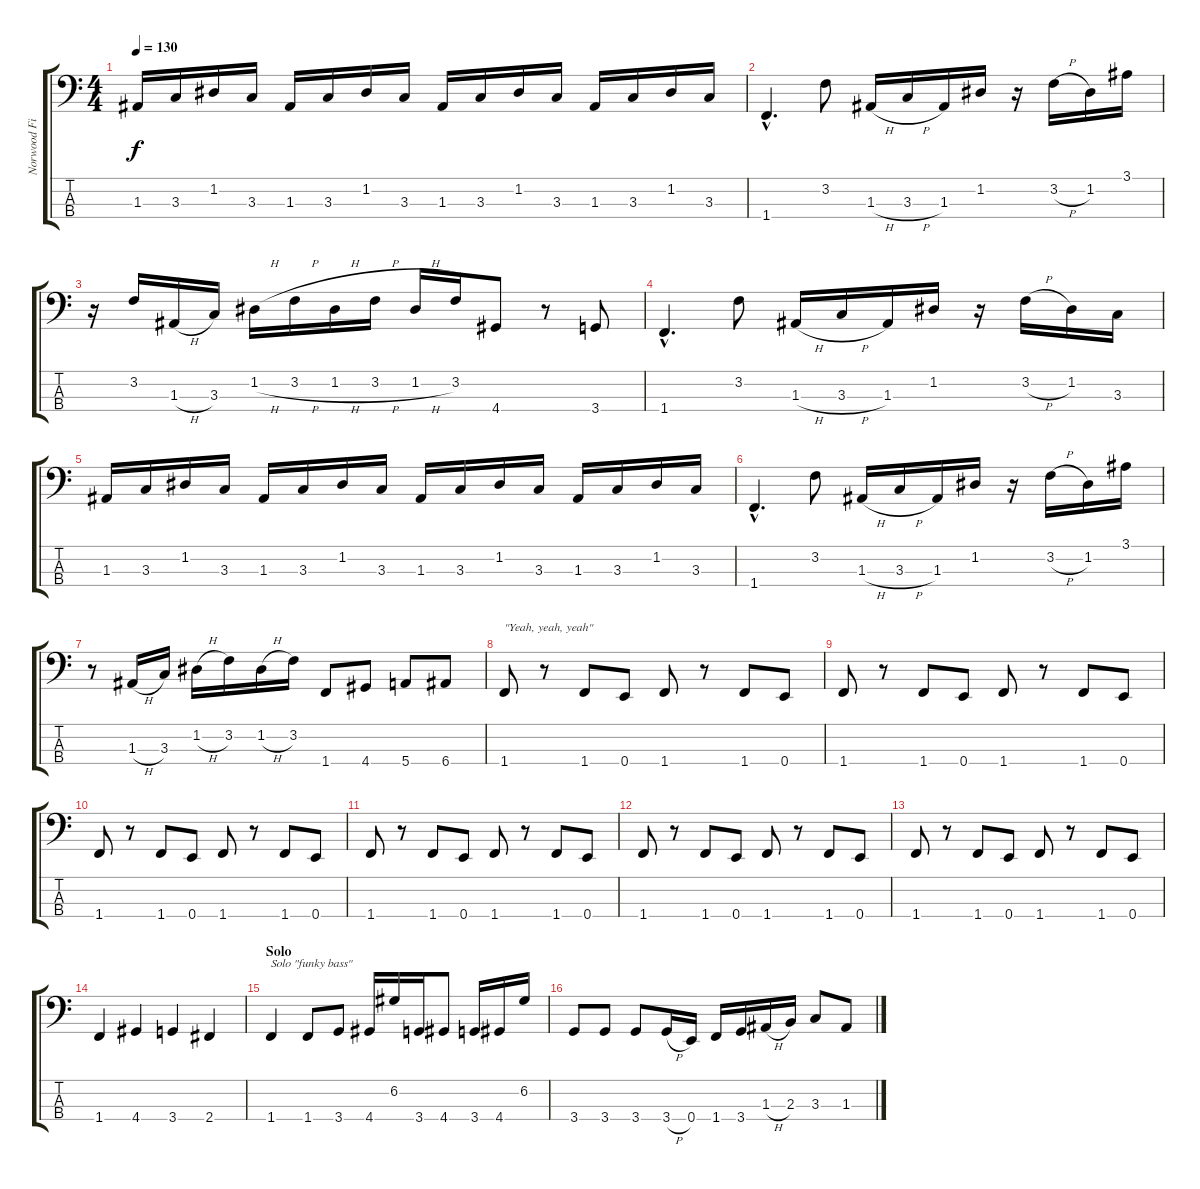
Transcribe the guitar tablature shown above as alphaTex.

\track ("Norwood Fisher" "Norwood Fi") {instrument slapbass1}
\staff {score tabs}
\tuning (G2 D2 A1 E1) {hide}
\ts (4 4)
\tempo 130
\clef f4
\ks c
1.3.16{dy f} 3.3.16 1.2.16 3.3.16 1.3.16 3.3.16 1.2.16 3.3.16 1.3.16 3.3.16 1.2.16 3.3.16 1.3.16 3.3.16 1.2.16 3.3.16 |
1.4{hac}.4{d} 3.2.8 1.3{h}.16 3.3{h}.16 1.3.16 1.2.16 r.16 3.2{h}.16 1.2.16 3.1.16 |
r.16 3.2.16 1.3{h}.16 3.3.16 1.2{h}.16 3.2{h}.16 1.2{h}.16 3.2{h}.16 1.2{h}.16 3.2.16 4.4.8 r.8 3.4.8 |
1.4{hac}.4{d} 3.2.8 1.3{h}.16 3.3{h}.16 1.3.16 1.2.16 r.16 3.2{h}.16 1.2.16 3.3.16 |
1.3.16 3.3.16 1.2.16 3.3.16 1.3.16 3.3.16 1.2.16 3.3.16 1.3.16 3.3.16 1.2.16 3.3.16 1.3.16 3.3.16 1.2.16 3.3.16 |
1.4{hac}.4{d} 3.2.8 1.3{h}.16 3.3{h}.16 1.3.16 1.2.16 r.16 3.2{h}.16 1.2.16 3.1.16 |
r.8 1.3{h}.16 3.3.16 1.2{h}.16 3.2.16 1.2{h}.16 3.2.16 1.4.8 4.4.8 5.4.8 6.4.8 |
1.4.8{txt "\"Yeah, yeah, yeah\""} r.8 1.4.8 0.4.8 1.4.8 r.8 1.4.8 0.4.8 |
1.4.8 r.8 1.4.8 0.4.8 1.4.8 r.8 1.4.8 0.4.8 |
1.4.8 r.8 1.4.8 0.4.8 1.4.8 r.8 1.4.8 0.4.8 |
1.4.8 r.8 1.4.8 0.4.8 1.4.8 r.8 1.4.8 0.4.8 |
1.4.8 r.8 1.4.8 0.4.8 1.4.8 r.8 1.4.8 0.4.8 |
1.4.8 r.8 1.4.8 0.4.8 1.4.8 r.8 1.4.8 0.4.8 |
1.4.4 4.4.4 3.4.4 2.4.4 |
\section ("" "Solo")
1.4.4{txt "Solo \"funky bass\""} 1.4.8 3.4.8 4.4.16 6.2.16 3.4.16 4.4.8 3.4.16 4.4.16 6.2.16 |
3.4.8 3.4.8 3.4.8 3.4{h}.16 0.4.16 1.4.16 3.4.16 1.3{h}.16 2.3.16 3.3.8 1.3.8
